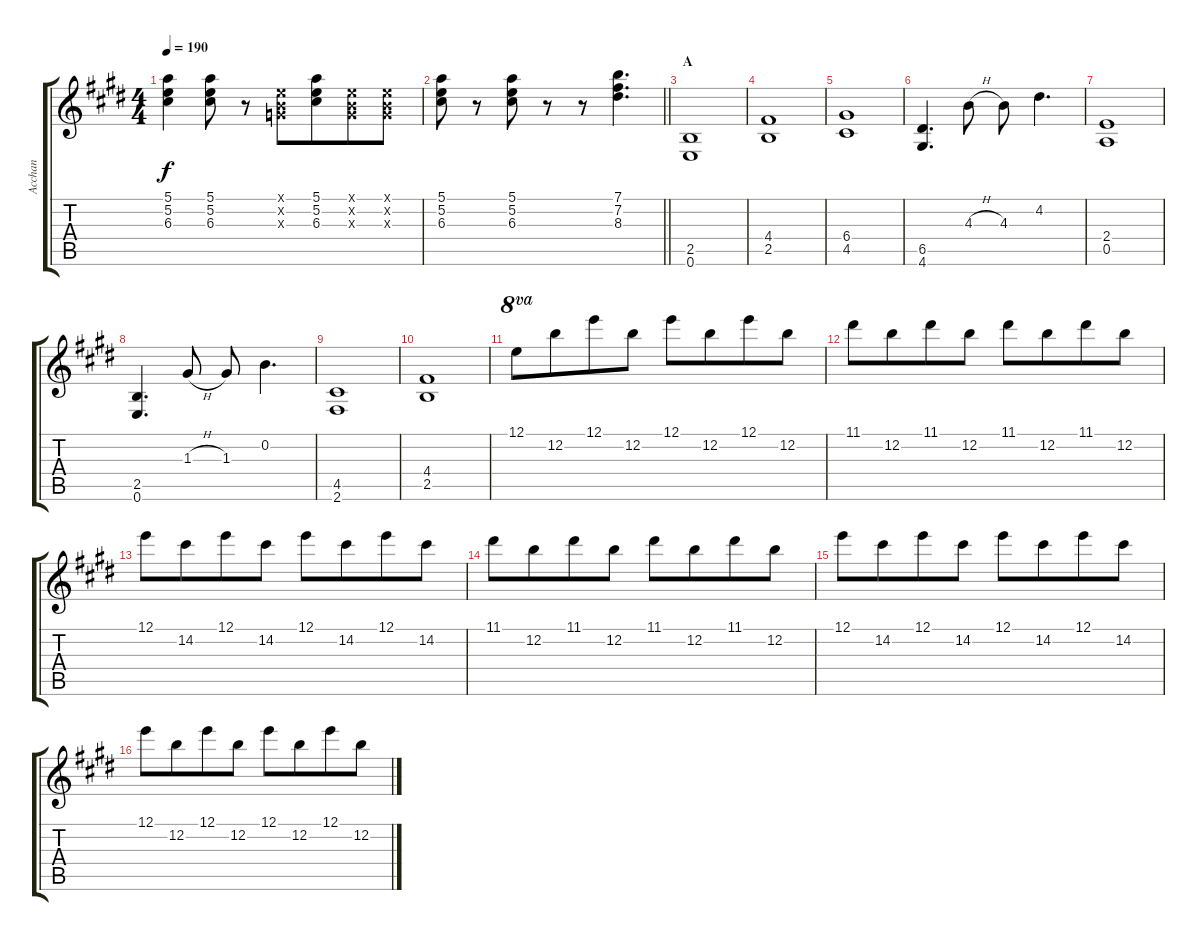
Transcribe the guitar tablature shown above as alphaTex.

\track ("Acchan" "Acchan") {instrument distortionguitar}
\staff {score tabs}
\tuning (E4 B3 G3 D3 A2 E2) {hide}
\ts (4 4)
\tempo 190
\clef g2
\ks e
(5.1 5.2 6.3).4{dy f} (5.1 5.2 6.3).8 r.8 (0.1{x} 0.2{x} 0.3{x}).8 (5.1 5.2 6.3).8{beam merge} (0.1{x} 0.2{x} 0.3{x}).8 (0.1{x} 0.2{x} 0.3{x}).8 |
\barLineRight lightlight
(5.1 5.2 6.3).8 r.8 (5.1 5.2 6.3).8 r.8 r.8 (7.1 7.2 8.3).4{d} |
\section ("" "A")
(2.5 0.6).1 |
(4.4 2.5).1 |
(6.4 4.5).1 |
(6.5 4.6).4{d} 4.3{h}.8 4.3.8 4.2.4{d} |
(2.4 0.5).1 |
(2.5 0.6).4{d} 1.3{h}.8 1.3.8 0.2.4{d} |
(4.5 2.6).1 |
(4.4 2.5).1 |
12.1.8{ot 8va} 12.2.8{beam merge} 12.1.8 12.2.8 12.1.8 12.2.8{beam merge} 12.1.8 12.2.8 |
11.1.8 12.2.8{beam merge} 11.1.8 12.2.8 11.1.8 12.2.8{beam merge} 11.1.8 12.2.8 |
12.1.8 14.2.8{beam merge} 12.1.8 14.2.8 12.1.8 14.2.8{beam merge} 12.1.8 14.2.8 |
11.1.8 12.2.8{beam merge} 11.1.8 12.2.8 11.1.8 12.2.8{beam merge} 11.1.8 12.2.8 |
12.1.8 14.2.8{beam merge} 12.1.8 14.2.8 12.1.8 14.2.8{beam merge} 12.1.8 14.2.8 |
12.1.8 12.2.8{beam merge} 12.1.8 12.2.8 12.1.8 12.2.8{beam merge} 12.1.8 12.2.8
